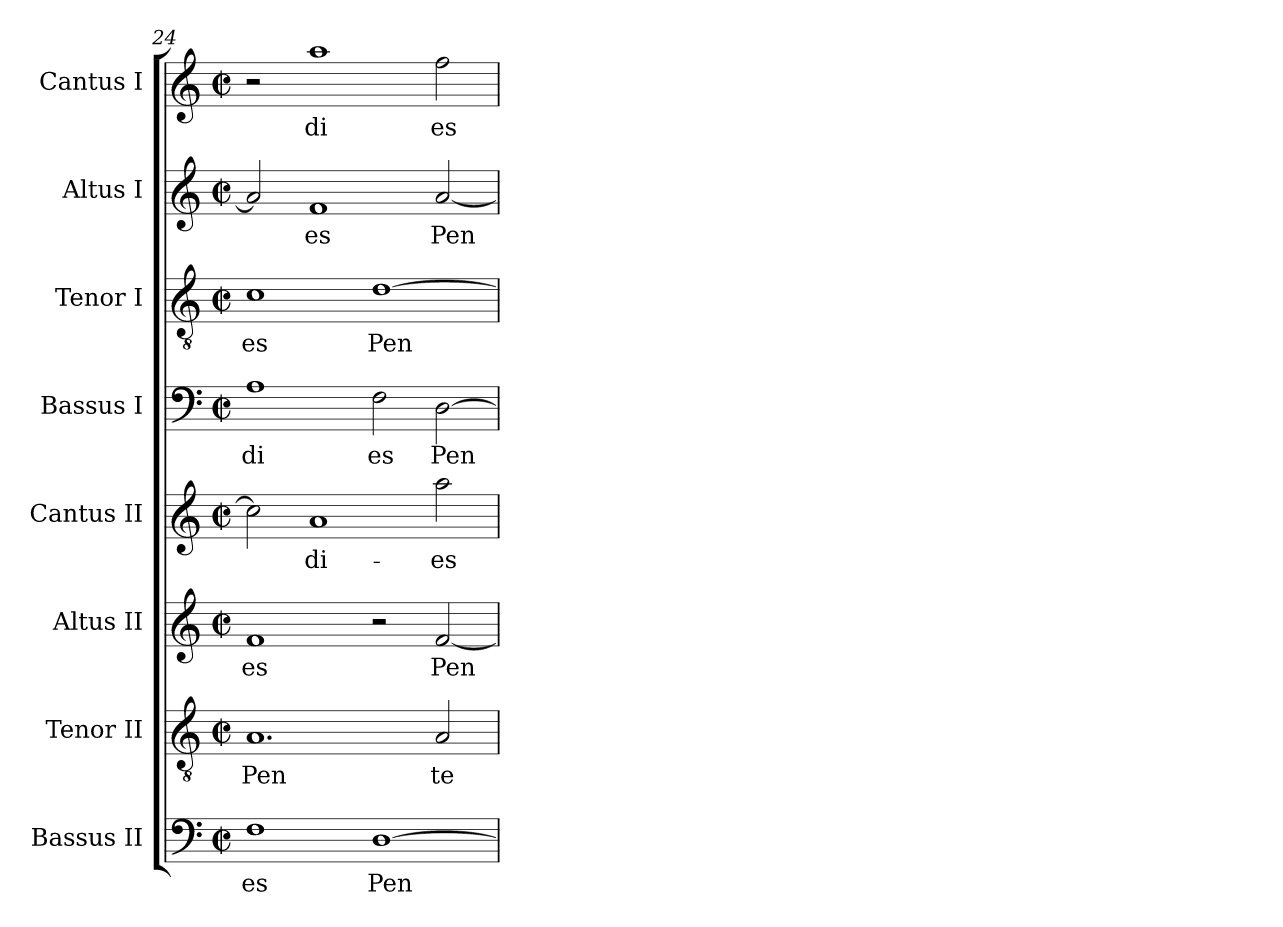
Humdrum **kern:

**kern	**text	**kern	**text	**kern	**text	**kern	**text	**kern	**text	**kern	**text	**kern	**text	**kern	**text
*part8	*part8	*part7	*part7	*part6	*part6	*part5	*part5	*part4	*part4	*part3	*part3	*part2	*part2	*part1	*part1
*staff8	*staff8	*staff7	*staff7	*staff6	*staff6	*staff5	*staff5	*staff4	*staff4	*staff3	*staff3	*staff2	*staff2	*staff1	*staff1
*I"Bassus II	*	*I"Tenor II	*	*I"Altus II	*	*I"Cantus II	*	*I"Bassus I	*	*I"Tenor I	*	*I"Altus I	*	*I"Cantus I	*
*clefF4	*	*clefGv2	*	*clefG2	*	*clefG2	*	*clefF4	*	*clefGv2	*	*clefG2	*	*clefG2	*
*M2/2	*	*M2/2	*	*M2/2	*	*M2/2	*	*M2/2	*	*M2/2	*	*M2/2	*	*M2/2	*
*met(c|)	*	*met(c|)	*	*met(c|)	*	*met(c|)	*	*met(c|)	*	*met(c|)	*	*met(c|)	*	*met(c|)	*
=24	=24	=24	=24	=24	=24	=24	=24	=24	=24	=24	=24	=24	=24	=24	=24
!	!LO:LY:b:cj	!	!LO:LY:b:cj	!	!LO:LY:b:cj	!	!	!	!LO:LY:b:cj	!	!LO:LY:b:cj	!	!	!	!
1F	es	1.A	Pen	1f	es	2cc\]	.	1A	di	1c	es	2a/]	.	2r	.
!	!	!	!	!	!	!	!LO:LY:b:cj	!	!	!	!	!	!LO:LY:b:cj	!	!LO:LY:b:cj
.	.	.	.	.	.	1a	di-	.	.	.	.	1f	es	1aa	di
!	!LO:LY:b	!	!	!	!	!	!	!	!LO:LY:b:cj	!	!LO:LY:b	!	!	!	!
[>1D	Pen	.	.	2r	.	.	.	2F\	es	[>1d	Pen	.	.	.	.
!	!	!	!LO:LY:b:cj	!	!LO:LY:b	!	!LO:LY:b:cj	!	!LO:LY:b	!	!	!	!LO:LY:b	!	!LO:LY:b:cj
.	.	2A/	te	[<2f/	Pen	2aa\	-es	[>2D\	Pen	.	.	[<2a/	Pen	2ff\	es
=	=	=	=	=	=	=	=	=	=	=	=	=	=	=	=
*-	*-	*-	*-	*-	*-	*-	*-	*-	*-	*-	*-	*-	*-	*-	*-
